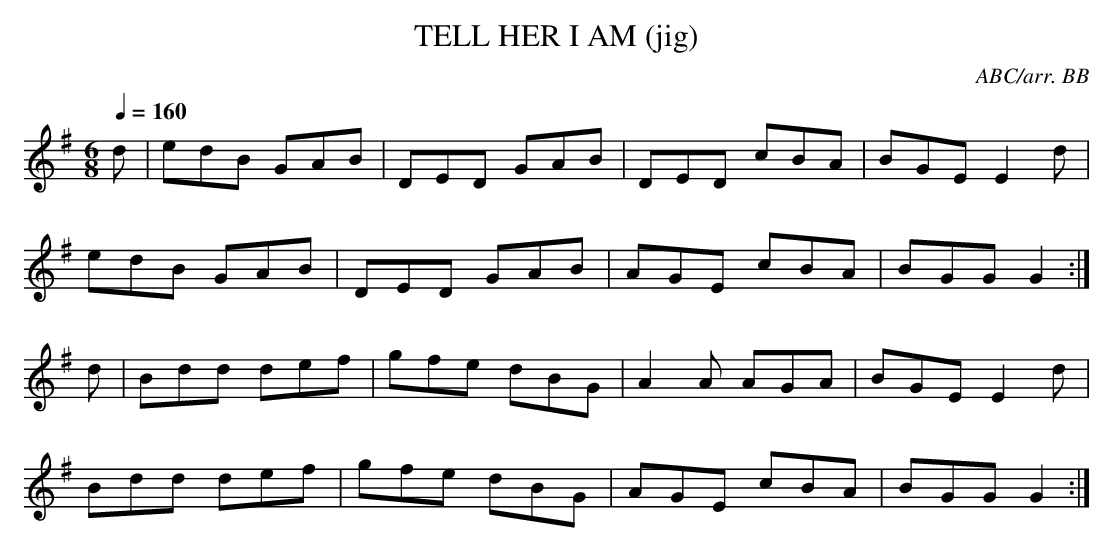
X:1
T:TELL HER I AM (jig)
C:ABC/arr. BB
M:6/8
L:1/8
Q:1/4=160
K:G
d|edB GAB|DED GAB|DED cBA|BGE E2d|
edB GAB|DED GAB|AGE cBA|BGG G2 :|
d|Bdd def|gfe dBG|A2A AGA|BGE E2d|
Bdd def|gfe dBG|AGE cBA|BGG G2 :|
